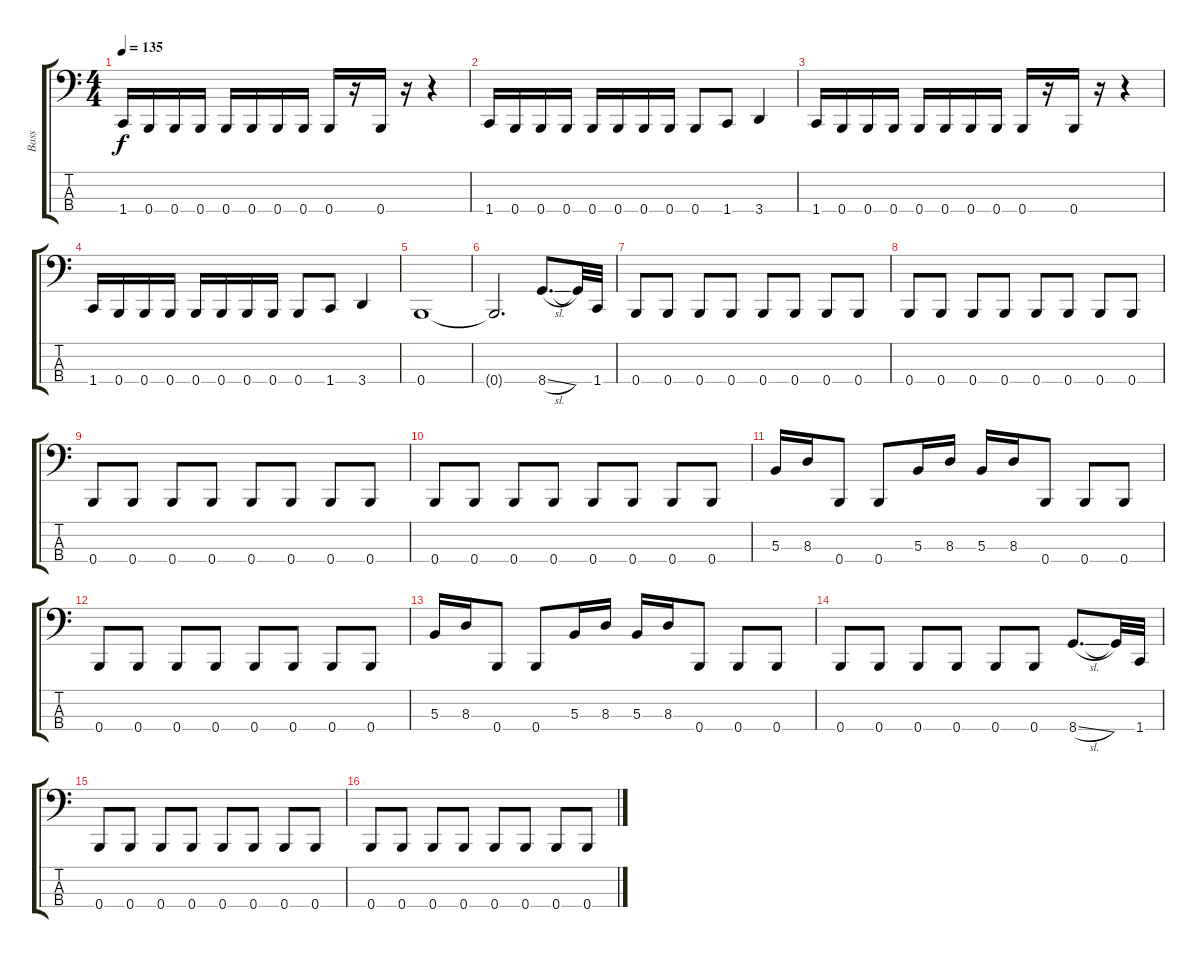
\track ("Bass" "Bass") {instrument slapbass1}
\staff {score tabs}
\tuning (E2 B1 Gb1 B0) {hide}
\ts (4 4)
\tempo 135
\clef f4
\ks c
1.4.16{dy f} 0.4.16 0.4.16 0.4.16 0.4.16 0.4.16 0.4.16 0.4.16 0.4.16 r.16 0.4.16 r.16 r.4 |
1.4.16 0.4.16 0.4.16 0.4.16 0.4.16 0.4.16 0.4.16 0.4.16 0.4.8 1.4.8 3.4.4 |
1.4.16 0.4.16 0.4.16 0.4.16 0.4.16 0.4.16 0.4.16 0.4.16 0.4.16 r.16 0.4.16 r.16 r.4 |
1.4.16 0.4.16 0.4.16 0.4.16 0.4.16 0.4.16 0.4.16 0.4.16 0.4.8 1.4.8 3.4.4 |
0.4.1 |
0.4{t}.2{d} 8.4{sl}.8{d} 8.4{t}.32 1.4.32 |
0.4.8 0.4.8 0.4.8 0.4.8 0.4.8 0.4.8 0.4.8 0.4.8 |
0.4.8 0.4.8 0.4.8 0.4.8 0.4.8 0.4.8 0.4.8 0.4.8 |
0.4.8 0.4.8 0.4.8 0.4.8 0.4.8 0.4.8 0.4.8 0.4.8 |
0.4.8 0.4.8 0.4.8 0.4.8 0.4.8 0.4.8 0.4.8 0.4.8 |
5.3.16 8.3.16 0.4.8 0.4.8 5.3.16 8.3.16 5.3.16 8.3.16 0.4.8 0.4.8 0.4.8 |
0.4.8 0.4.8 0.4.8 0.4.8 0.4.8 0.4.8 0.4.8 0.4.8 |
5.3.16 8.3.16 0.4.8 0.4.8 5.3.16 8.3.16 5.3.16 8.3.16 0.4.8 0.4.8 0.4.8 |
0.4.8 0.4.8 0.4.8 0.4.8 0.4.8 0.4.8 8.4{sl}.8{d} 8.4{t}.32 1.4.32 |
0.4.8 0.4.8 0.4.8 0.4.8 0.4.8 0.4.8 0.4.8 0.4.8 |
0.4.8 0.4.8 0.4.8 0.4.8 0.4.8 0.4.8 0.4.8 0.4.8
